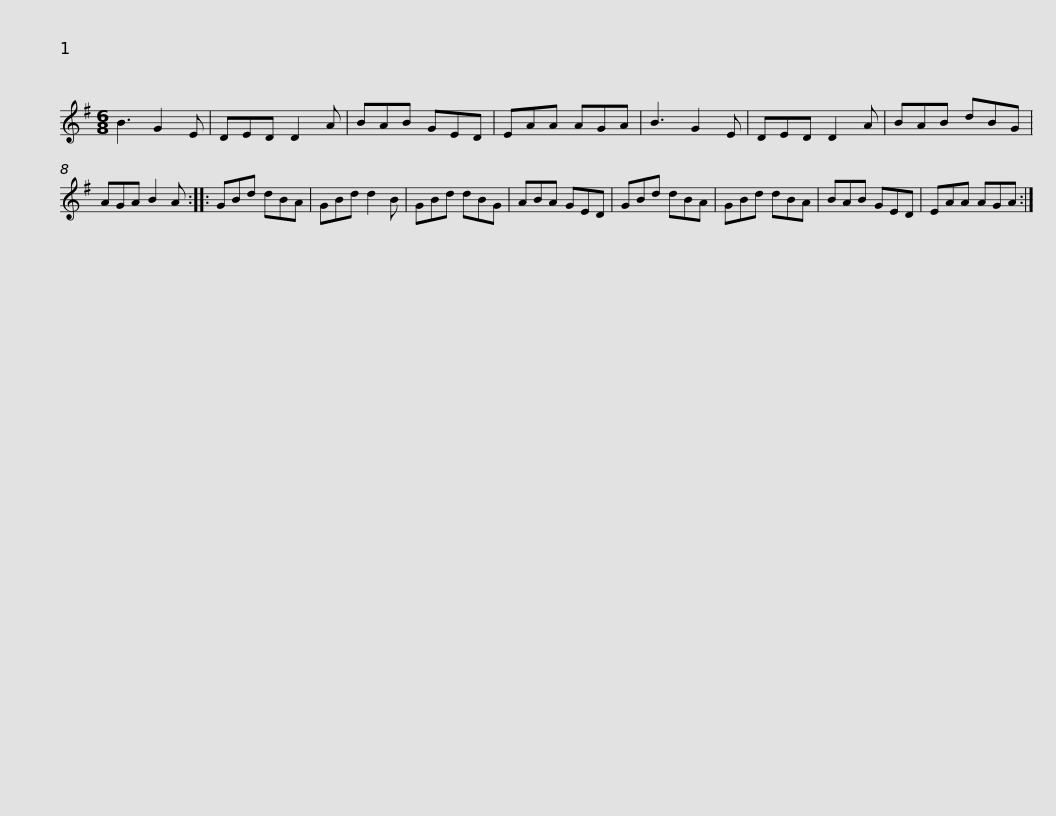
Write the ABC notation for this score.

X:1
L:1/8
M:6/8
I:linebreak $
K:G
V:1 treble
V:1
 B3 G2 E | DED D2 A | BAB GED | EAA AGA | B3 G2 E | %5
 DED D2 A | BAB dBG | AGA B2 A ::$ GBd dBA | GBd d2 B | %10
 GBd dBG | ABA GED | GBd dBA | GBd dBA | BAB GED |$ %15
 EAA AGA :| %16
